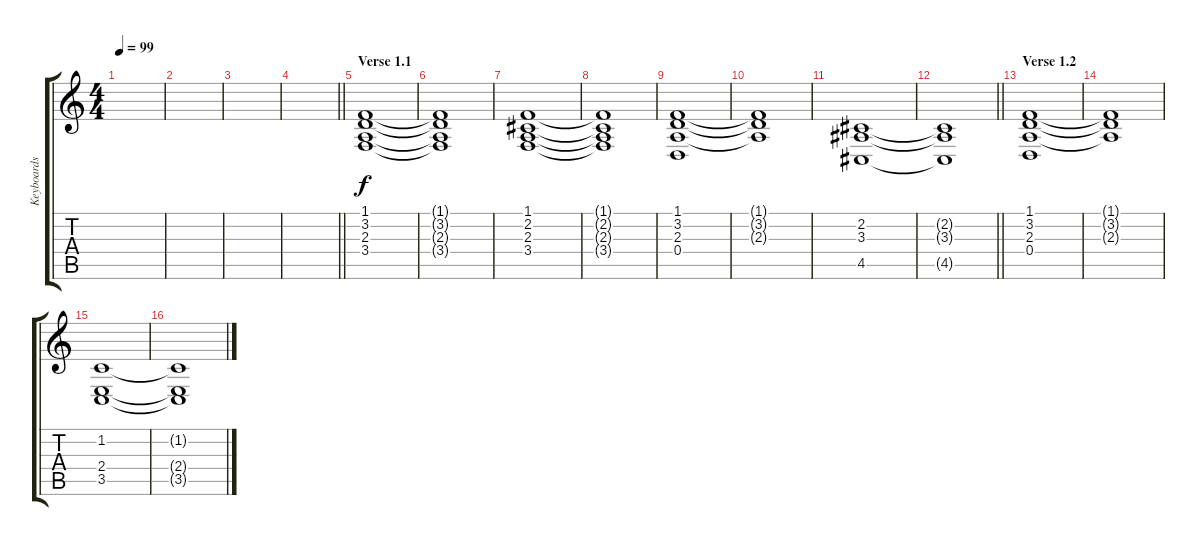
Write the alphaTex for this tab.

\track ("Keyboards" "Keyboards") {instrument electricpiano1}
\staff {score tabs}
\tuning (E4 B3 G3 D3 A2 E2) {hide}
\ts (4 4)
\tempo 99
\clef g2
\ks c
|
|
|
\barLineRight lightlight
|
\section ("" "Verse 1.1")
(1.1 3.2 2.3 3.4).1 |
(1.1{t} 3.2{t} 2.3{t} 3.4{t}).1 |
(1.1 2.2 2.3 3.4).1 |
(1.1{t} 2.2{t} 2.3{t} 3.4{t}).1 |
(1.1 3.2 2.3 0.4).1 |
(1.1{t} 3.2{t} 2.3{t}).1 |
(2.2 3.3 4.5).1 |
\barLineRight lightlight
(2.2{t} 3.3{t} 4.5{t}).1 |
\section ("" "Verse 1.2")
(1.1 3.2 2.3 0.4).1 |
(1.1{t} 3.2{t} 2.3{t}).1 |
(1.2 2.4 3.5).1 |
(1.2{t} 2.4{t} 3.5{t}).1
